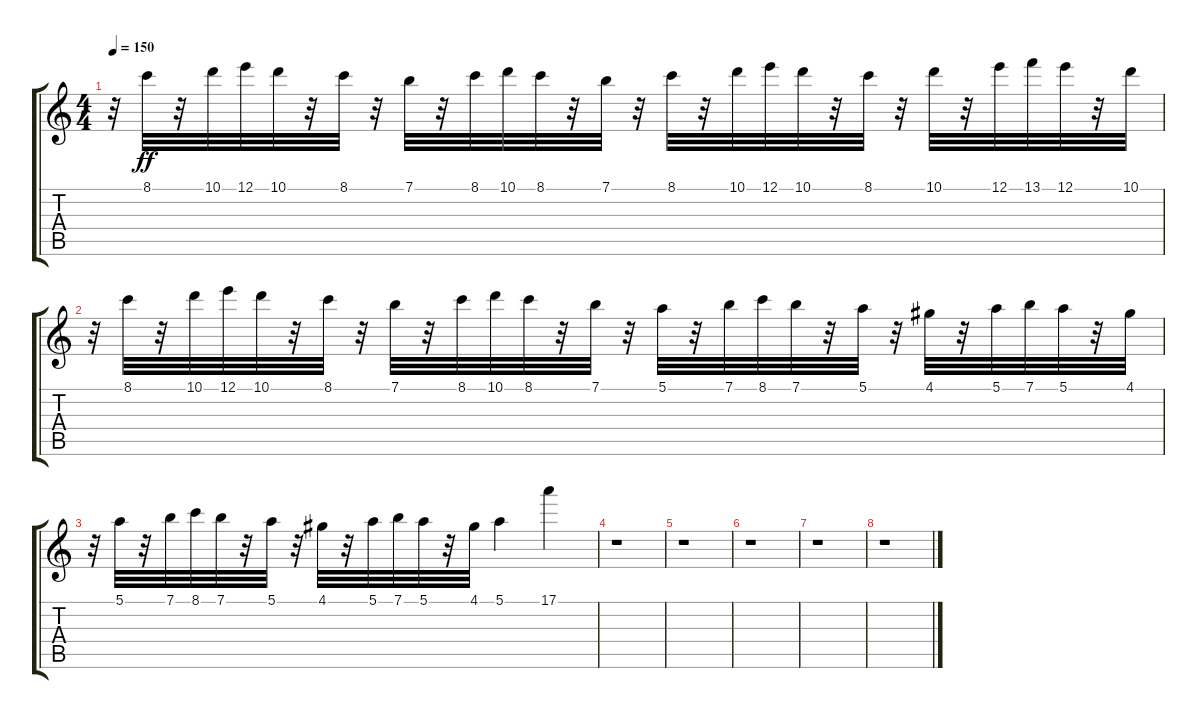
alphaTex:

\track "" {instrument overdrivenguitar}
\staff {score tabs}
\tuning (E4 B3 G3 D3 A2 E2) {hide}
\ts (4 4)
\tempo 150
\clef g2
\ks c
r.32{dy ff} 8.1.32 r.32 10.1.32 12.1.32 10.1.32 r.32 8.1.32 r.32 7.1.32 r.32 8.1.32 10.1.32 8.1.32 r.32 7.1.32 r.32 8.1.32 r.32 10.1.32 12.1.32 10.1.32 r.32 8.1.32 r.32 10.1.32 r.32 12.1.32 13.1.32 12.1.32 r.32 10.1.32 |
r.32 8.1.32 r.32 10.1.32 12.1.32 10.1.32 r.32 8.1.32 r.32 7.1.32 r.32 8.1.32 10.1.32 8.1.32 r.32 7.1.32 r.32 5.1.32 r.32 7.1.32 8.1.32 7.1.32 r.32 5.1.32 r.32 4.1.32 r.32 5.1.32 7.1.32 5.1.32 r.32 4.1.32 |
r.32 5.1.32 r.32 7.1.32 8.1.32 7.1.32 r.32 5.1.32 r.32 4.1.32 r.32 5.1.32 7.1.32 5.1.32 r.32 4.1.32 5.1.4 17.1.4 |
r.1 |
r.1 |
r.1 |
r.1 |
r.1
